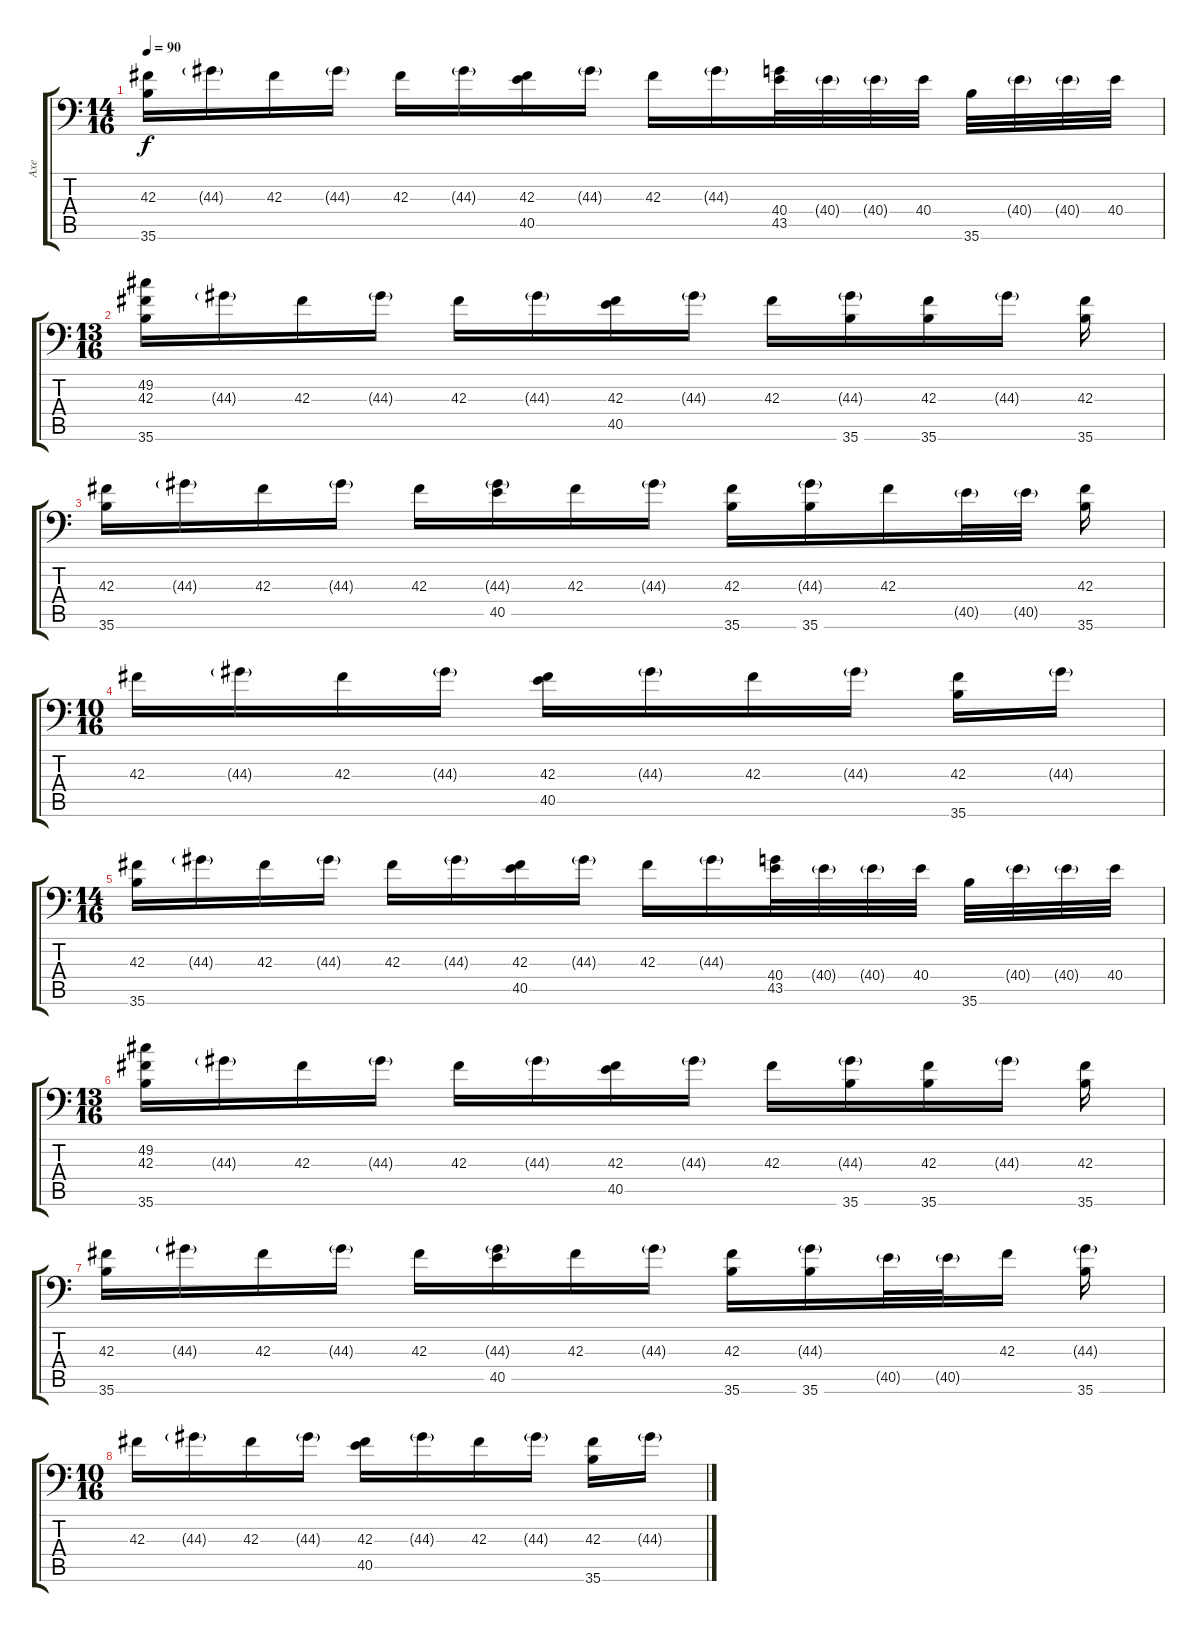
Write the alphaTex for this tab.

\track ("Axe" "Axe") {instrument acousticgrandpiano}
\staff {score tabs}
\tuning (C-1 C-1 C-1 C-1 C-1 C-1) {hide}
\ts (14 16)
\tempo 90
\clef f4
\ks c
(42.3 35.6).16{dy f} 44.3{g}.16 42.3.16 44.3{g}.16 42.3.16 44.3{g}.16 (42.3 40.5).16 44.3{g}.16 42.3.16 44.3{g}.16 (40.4 43.5).32 40.4{g}.32 40.4{g}.32 40.4.32 35.6.32 40.4{g}.32 40.4{g}.32 40.4.32 |
\ts (13 16)
(49.2 42.3 35.6).16 44.3{g}.16 42.3.16 44.3{g}.16 42.3.16 44.3{g}.16 (42.3 40.5).16 44.3{g}.16 42.3.16 (44.3{g} 35.6).16 (42.3 35.6).16 44.3{g}.16 (42.3 35.6).16 |
(42.3 35.6).16 44.3{g}.16 42.3.16 44.3{g}.16 42.3.16 (44.3{g} 40.5).16 42.3.16 44.3{g}.16 (42.3 35.6).16 (44.3{g} 35.6).16 42.3.16 40.5{g}.32 40.5{g}.32 (42.3 35.6).16 |
\ts (10 16)
42.3.16 44.3{g}.16 42.3.16 44.3{g}.16 (42.3 40.5).16 44.3{g}.16 42.3.16 44.3{g}.16 (42.3 35.6).16 44.3{g}.16 |
\ts (14 16)
(42.3 35.6).16 44.3{g}.16 42.3.16 44.3{g}.16 42.3.16 44.3{g}.16 (42.3 40.5).16 44.3{g}.16 42.3.16 44.3{g}.16 (40.4 43.5).32 40.4{g}.32 40.4{g}.32 40.4.32 35.6.32 40.4{g}.32 40.4{g}.32 40.4.32 |
\ts (13 16)
(49.2 42.3 35.6).16 44.3{g}.16 42.3.16 44.3{g}.16 42.3.16 44.3{g}.16 (42.3 40.5).16 44.3{g}.16 42.3.16 (44.3{g} 35.6).16 (42.3 35.6).16 44.3{g}.16 (42.3 35.6).16 |
(42.3 35.6).16 44.3{g}.16 42.3.16 44.3{g}.16 42.3.16 (44.3{g} 40.5).16 42.3.16 44.3{g}.16 (42.3 35.6).16 (44.3{g} 35.6).16 40.5{g}.32 40.5{g}.32 42.3.16 (44.3{g} 35.6).16 |
\ts (10 16)
42.3.16 44.3{g}.16 42.3.16 44.3{g}.16 (42.3 40.5).16 44.3{g}.16 42.3.16 44.3{g}.16 (42.3 35.6).16 44.3{g}.16
